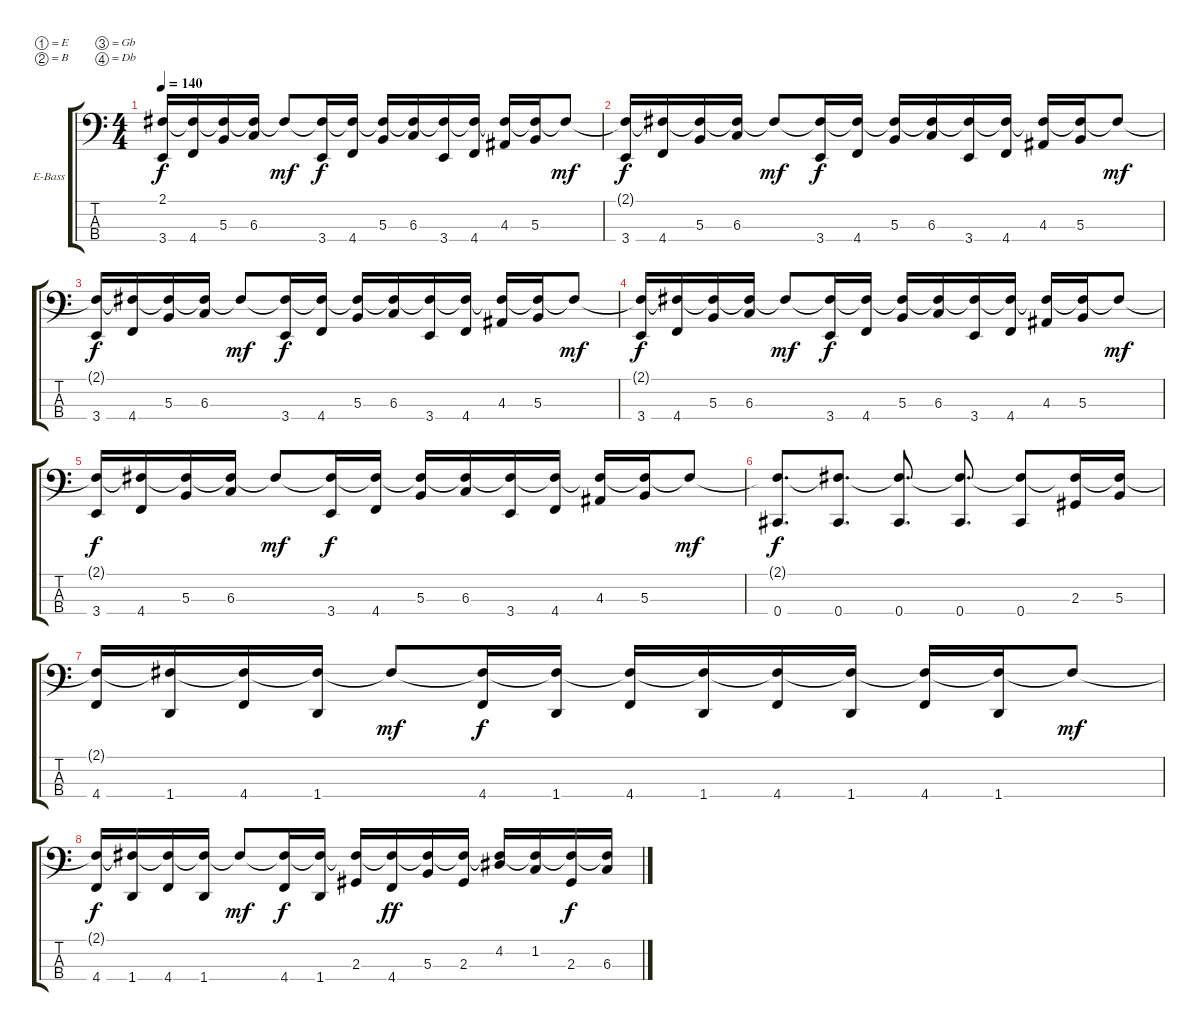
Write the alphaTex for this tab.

\bracketExtendMode groupsimilarinstruments
\firstSystemTrackNameOrientation horizontal
\otherSystemsTrackNameOrientation horizontal
\track ("Dan" "E-Bass") {instrument electricbasspick}
\staff {score tabs}
\tuning (E2 B1 Gb1 Db1)
\ts (4 4)
\tempo 140
\clef f4
\ks c
(3.4 2.1{t}).16{dy f} (4.4 2.1{t}).16 (5.3 2.1{t}).16 (6.3 2.1{t}).16 2.1{t}.8{dy mf} (3.4 2.1{t}).16{dy f} (4.4 2.1{t}).16 (5.3 2.1{t}).16 (6.3 2.1{t}).16 (3.4 2.1{t}).16 (4.4 2.1{t}).16 (4.3 2.1{t}).16 (5.3 2.1{t}).16 2.1{t}.8{dy mf} |
(3.4 2.1{t}).16{dy f} (4.4 2.1{t}).16 (5.3 2.1{t}).16 (6.3 2.1{t}).16 2.1{t}.8{dy mf} (3.4 2.1{t}).16{dy f} (4.4 2.1{t}).16 (5.3 2.1{t}).16 (6.3 2.1{t}).16 (3.4 2.1{t}).16 (4.4 2.1{t}).16 (4.3 2.1{t}).16 (5.3 2.1{t}).16 2.1{t}.8{dy mf} |
(3.4 2.1{t}).16{dy f} (4.4 2.1{t}).16 (5.3 2.1{t}).16 (6.3 2.1{t}).16 2.1{t}.8{dy mf} (3.4 2.1{t}).16{dy f} (4.4 2.1{t}).16 (5.3 2.1{t}).16 (6.3 2.1{t}).16 (3.4 2.1{t}).16 (4.4 2.1{t}).16 (4.3 2.1{t}).16 (5.3 2.1{t}).16 2.1{t}.8{dy mf} |
(3.4 2.1{t}).16{dy f} (4.4 2.1{t}).16 (5.3 2.1{t}).16 (6.3 2.1{t}).16 2.1{t}.8{dy mf} (3.4 2.1{t}).16{dy f} (4.4 2.1{t}).16 (5.3 2.1{t}).16 (6.3 2.1{t}).16 (3.4 2.1{t}).16 (4.4 2.1{t}).16 (4.3 2.1{t}).16 (5.3 2.1{t}).16 2.1{t}.8{dy mf} |
(3.4 2.1{t}).16{dy f} (4.4 2.1{t}).16 (5.3 2.1{t}).16 (6.3 2.1{t}).16 2.1{t}.8{dy mf} (3.4 2.1{t}).16{dy f} (4.4 2.1{t}).16 (5.3 2.1{t}).16 (6.3 2.1{t}).16 (3.4 2.1{t}).16 (4.4 2.1{t}).16 (4.3 2.1{t}).16 (5.3 2.1{t}).16 2.1{t}.8{dy mf} |
(0.4 2.1{t}).8{d dy f} (0.4 2.1{t}).8{d} (0.4 2.1{t}).8{d} (0.4 2.1{t}).8{d} (0.4 2.1{t}).8 (2.3 2.1{t}).16 (5.3 2.1{t}).16 |
(4.4 2.1{t}).16 (1.4 2.1{t}).16 (4.4 2.1{t}).16 (1.4 2.1{t}).16 2.1{t}.8{dy mf} (4.4 2.1{t}).16{dy f} (1.4 2.1{t}).16 (4.4 2.1{t}).16 (1.4 2.1{t}).16 (4.4 2.1{t}).16 (1.4 2.1{t}).16 (4.4 2.1{t}).16 (1.4 2.1{t}).16 2.1{t}.8{dy mf} |
(4.4 2.1{t}).16{dy f} (1.4 2.1{t}).16 (4.4 2.1{t}).16 (1.4 2.1{t}).16 2.1{t}.8{dy mf} (4.4 2.1{t}).16{dy f} (1.4 2.1{t}).16 (2.3 2.1{t}).16 (4.4 2.1{t}).16{dy ff} (5.3 2.1{t}).16 (2.3 2.1{t}).16 (4.2 2.1{t}).16 (1.2 2.1{t}).16 (2.3 2.1{t}).16{dy f} (6.3 2.1{t}).16
